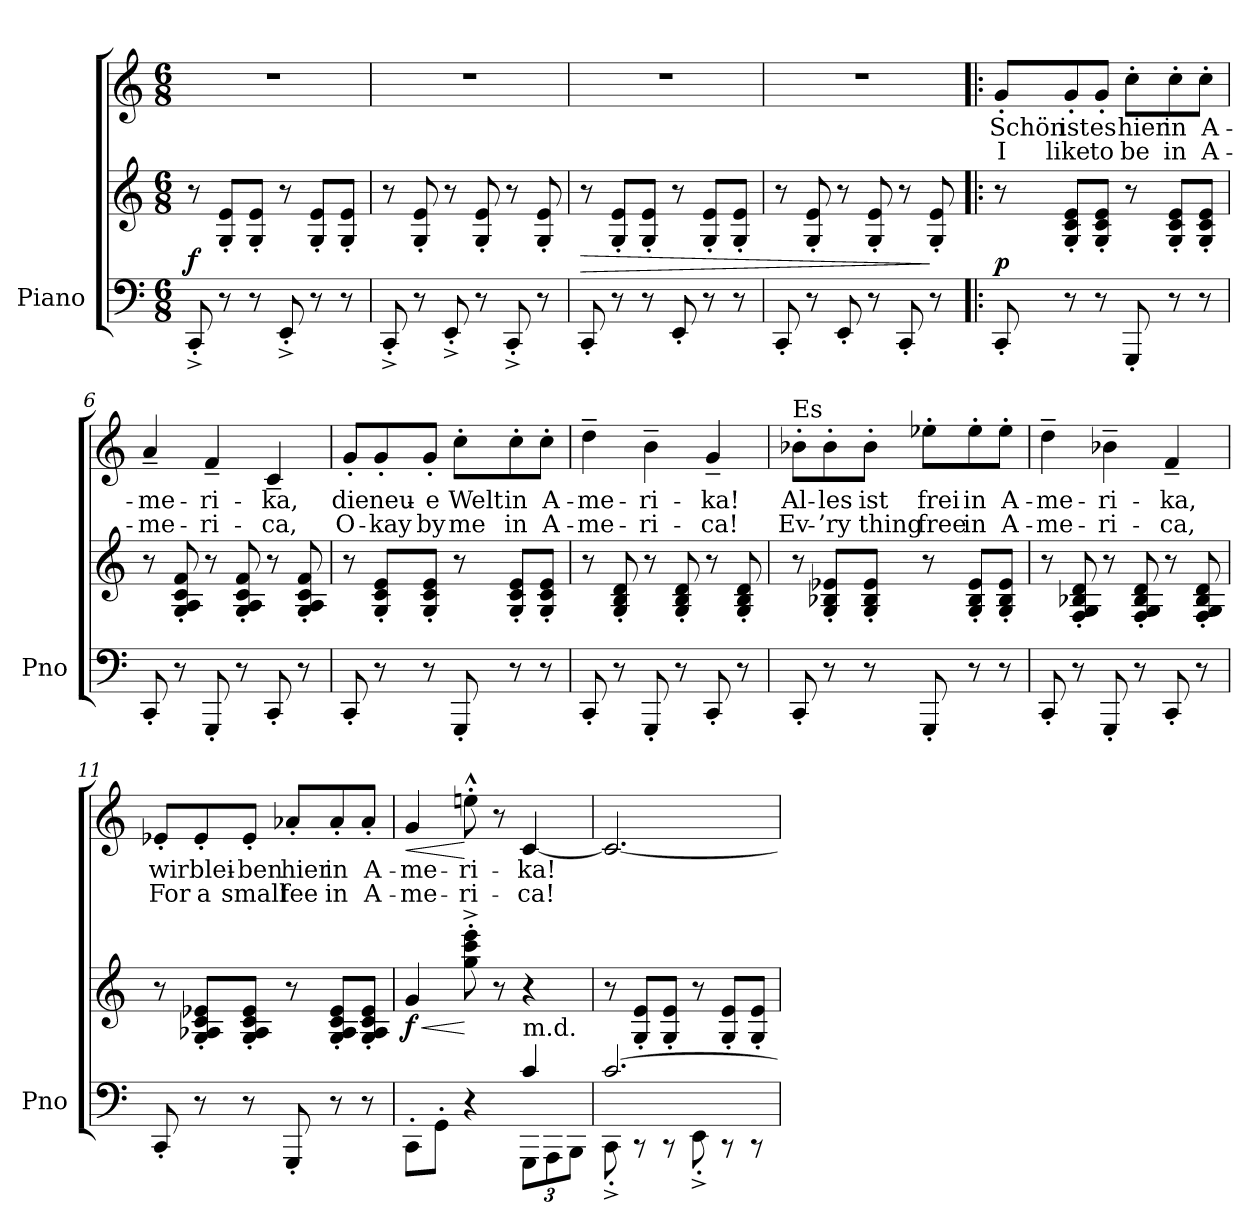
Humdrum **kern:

**kern	**kern	**dynam	**kern	**text	**text	**dynam
*part2	*part2	*part2	*part1	*part1	*part1	*part1
*staff3	*staff2	*staff2/3	*staff1	*staff1	*staff1	*staff1
*I"Piano	*	*	*	*	*	*
*I'Pno	*	*	*	*	*	*
*clefF4	*clefG2	*	*clefG2	*	*	*
*k[]	*k[]	*	*k[]	*	*	*
*M6/8	*M6/8	*	*M6/8	*	*	*
=1	=1	=1	=1	=1	=1	=1
!	!	!LO:DY:a=2	!	!	!	!
8CC^'/	8r	f	2.r	.	.	.
8r	8G/' 8e/'L	.	.	.	.	.
8r	8G/' 8e/'J	.	.	.	.	.
8EE^'/	8r	.	.	.	.	.
8r	8G/' 8e/'L	.	.	.	.	.
8r	8G/' 8e/'J	.	.	.	.	.
=2	=2	=2	=2	=2	=2	=2
8CC^'/	8r	.	2.r	.	.	.
8r	8G/' 8e/'	.	.	.	.	.
8EE^'/	8r	.	.	.	.	.
8r	8G/' 8e/'	.	.	.	.	.
8CC^'/	8r	.	.	.	.	.
8r	8G/' 8e/'	.	.	.	.	.
=3	=3	=3	=3	=3	=3	=3
!	!	!LO:HP:b	!	!	!	!
8CC'/	8r	>	2.r	.	.	.
8r	8G/' 8e/'L	.	.	.	.	.
8r	8G/' 8e/'J	.	.	.	.	.
8EE'/	8r	.	.	.	.	.
8r	8G/' 8e/'L	.	.	.	.	.
8r	8G/' 8e/'J	.	.	.	.	.
=4	=4	=4	=4	=4	=4	=4
8CC'/	8r	.	2.r	.	.	.
8r	8G/' 8e/'	.	.	.	.	.
8EE'/	8r	.	.	.	.	.
8r	8G/' 8e/'	.	.	.	.	.
8CC'/	8r	.	.	.	.	.
8r	8G/' 8e/'	]	.	.	.	.
!!LO:LB:g=z
=5!|:	=5!|:	=5!|:	=5!|:	=5!|:	=5!|:	=5!|:
!	!	!LO:DY:a=2	!	!LO:LY:b	!LO:LY:b	!
8CC'/	8r	p	8g'/L	Schön	I	.
!	!	!	!	!LO:LY:b	!LO:LY:b	!
8r	8G/' 8c/' 8e/'L	.	8g'/	ist	like	.
!	!	!	!	!LO:LY:b	!LO:LY:b	!
8r	8G/' 8c/' 8e/'J	.	8g'/J	es	to	.
!	!	!	!	!LO:LY:b	!LO:LY:b	!
8GGG'/	8r	.	8cc'\L	hier	be	.
!	!	!	!	!LO:LY:b	!LO:LY:b	!
8r	8G/' 8c/' 8e/'L	.	8cc'\	in	in	.
!	!	!	!	!LO:LY:b	!LO:LY:b	!
8r	8G/' 8c/' 8e/'J	.	8cc'\J	A-	A-	.
=6	=6	=6	=6	=6	=6	=6
!	!	!	!	!LO:LY:b	!LO:LY:b	!
8CC'/	8r	.	4a~/	-me-	-me-	.
8r	8G/' 8A/' 8c/' 8f/'	.	.	.	.	.
!	!	!	!	!LO:LY:b	!LO:LY:b	!
8GGG'/	8r	.	4f~/	-ri-	-ri-	.
8r	8G/' 8A/' 8c/' 8f/'	.	.	.	.	.
!	!	!	!	!LO:LY:b	!LO:LY:b	!
8CC'/	8r	.	4c~/	-ka,	-ca,	.
8r	8G/' 8A/' 8c/' 8f/'	.	.	.	.	.
=7	=7	=7	=7	=7	=7	=7
!	!	!	!	!LO:LY:b	!LO:LY:b	!
8CC'/	8r	.	8g'/L	die	O-	.
!	!	!	!	!LO:LY:b	!LO:LY:b	!
8r	8G/' 8c/' 8e/'L	.	8g'/	neu-	-kay	.
!	!	!	!	!LO:LY:b	!LO:LY:b	!
8r	8G/' 8c/' 8e/'J	.	8g'/J	-e	by	.
!	!	!	!	!LO:LY:b	!LO:LY:b	!
8GGG'/	8r	.	8cc'\L	Welt	me	.
!	!	!	!	!LO:LY:b	!LO:LY:b	!
8r	8G/' 8c/' 8e/'L	.	8cc'\	in	in	.
!	!	!	!	!LO:LY:b	!LO:LY:b	!
8r	8G/' 8c/' 8e/'J	.	8cc'\J	A-	A-	.
=8	=8	=8	=8	=8	=8	=8
!	!	!	!	!LO:LY:b	!LO:LY:b	!
8CC'/	8r	.	4dd~\	-me-	-me-	.
8r	8G/' 8B/' 8d/'	.	.	.	.	.
!	!	!	!	!LO:LY:b	!LO:LY:b	!
8GGG'/	8r	.	4b~\	-ri-	-ri-	.
8r	8G/' 8B/' 8d/'	.	.	.	.	.
!	!	!	!	!LO:LY:b	!LO:LY:b	!
8CC'/	8r	.	4g~/	-ka!	-ca!	.
8r	8G/' 8B/' 8d/'	.	.	.	.	.
!!LO:LB:g=z
=9	=9	=9	=9	=9	=9	=9
!	!	!	!LO:TX:a:t=Es	!	!	!
!	!	!	!	!LO:LY:b	!LO:LY:b	!
8CC'/	8r	.	8b-X'\L	Al-	Ev-	.
!	!	!	!	!LO:LY:b	!LO:LY:b	!
8r	8G/' 8B-X/' 8e-X/'L	.	8b-'\	-les	-’ry	.
!	!	!	!	!LO:LY:b	!LO:LY:b	!
8r	8G/' 8B-/' 8e-/'J	.	8b-'\J	ist	thing	.
!	!	!	!	!LO:LY:b	!LO:LY:b	!
8GGG'/	8r	.	8ee-X'\L	frei	free	.
!	!	!	!	!LO:LY:b	!LO:LY:b	!
8r	8G/' 8B-/' 8e-/'L	.	8ee-'\	in	in	.
!	!	!	!	!LO:LY:b	!LO:LY:b	!
8r	8G/' 8B-/' 8e-/'J	.	8ee-'\J	A-	A-	.
=10	=10	=10	=10	=10	=10	=10
!	!	!	!	!LO:LY:b	!LO:LY:b	!
8CC'/	8r	.	4dd~\	-me-	-me-	.
8r	8F/' 8G/' 8B-X/' 8d/'	.	.	.	.	.
!	!	!	!	!LO:LY:b	!LO:LY:b	!
8GGG'/	8r	.	4b-X~\	-ri-	-ri-	.
8r	8F/' 8G/' 8B-/' 8d/'	.	.	.	.	.
!	!	!	!	!LO:LY:b	!LO:LY:b	!
8CC'/	8r	.	4f~/	-ka,	-ca,	.
8r	8F/' 8G/' 8B-/' 8d/'	.	.	.	.	.
=11	=11	=11	=11	=11	=11	=11
!	!	!	!	!LO:LY:b	!LO:LY:b	!
8CC'/	8r	.	8e-X'/L	wir	For	.
!	!	!	!	!LO:LY:b	!LO:LY:b	!
8r	8G/' 8A-X/' 8c/' 8e-X/'L	.	8e-'/	blei-	a	.
!	!	!	!	!LO:LY:b	!LO:LY:b	!
8r	8G/' 8A-/' 8c/' 8e-/'J	.	8e-'/J	-ben	small	.
!	!	!	!	!LO:LY:b	!LO:LY:b	!
8GGG'/	8r	.	8a-X'/L	hier	fee	.
!	!	!	!	!LO:LY:b	!LO:LY:b	!
8r	8G/' 8A-/' 8c/' 8e-/'L	.	8a-'/	in	in	.
!	!	!	!	!LO:LY:b	!LO:LY:b	!
8r	8G/' 8A-/' 8c/' 8e-/'J	.	8a-'/J	A-	A-	.
=12	=12	=12	=12	=12	=12	=12
*^	*	*	*	*	*	*
!	!	!	!LO:HP:b	!	!LO:LY:b	!LO:LY:b	!LO:HP:b
!	!	!	!LO:DY:n=1:b	!	!	!	!
2ryy	8CC'\L	4g/	< f	4g/	-me-	-me-	<
.	8GG'\J	.	.	.	.	.	.
!	!	!	!	!	!LO:LY:b	!LO:LY:b	!
.	4r	8gg\^' 8ccc\^' 8eee\^'	[	8een'^^\	-ri-	-ri-	[
.	.	8r	.	8r	.	.	.
*	*Xbrackettup	*	*	*	*	*	*
!LO:TX:a:t=m.d.	!	!	!	!	!	!	!
!	!	!	!	!	!LO:LY:b	!LO:LY:b	!
4c/	12GGG\L	4r	.	[4c/	-ka!	-ca!	.
.	12AAA\	.	.	.	.	.	.
.	12BBB\J	.	.	.	.	.	.
!!LO:PB:g=z
=13	=13	=13	=13	=13	=13	=13	=13
[2.c/	8CC^'\	8r	.	2.c/_	.	.	.
.	8r	8G/' 8e/'L	.	.	.	.	.
.	8r	8G/' 8e/'J	.	.	.	.	.
.	8EE^'\	8r	.	.	.	.	.
.	8r	8G/' 8e/'L	.	.	.	.	.
.	8r	8G/' 8e/'J	.	.	.	.	.
*v	*v	*	*	*	*	*	*
=	=	=	=	=	=	=
*-	*-	*-	*-	*-	*-	*-
